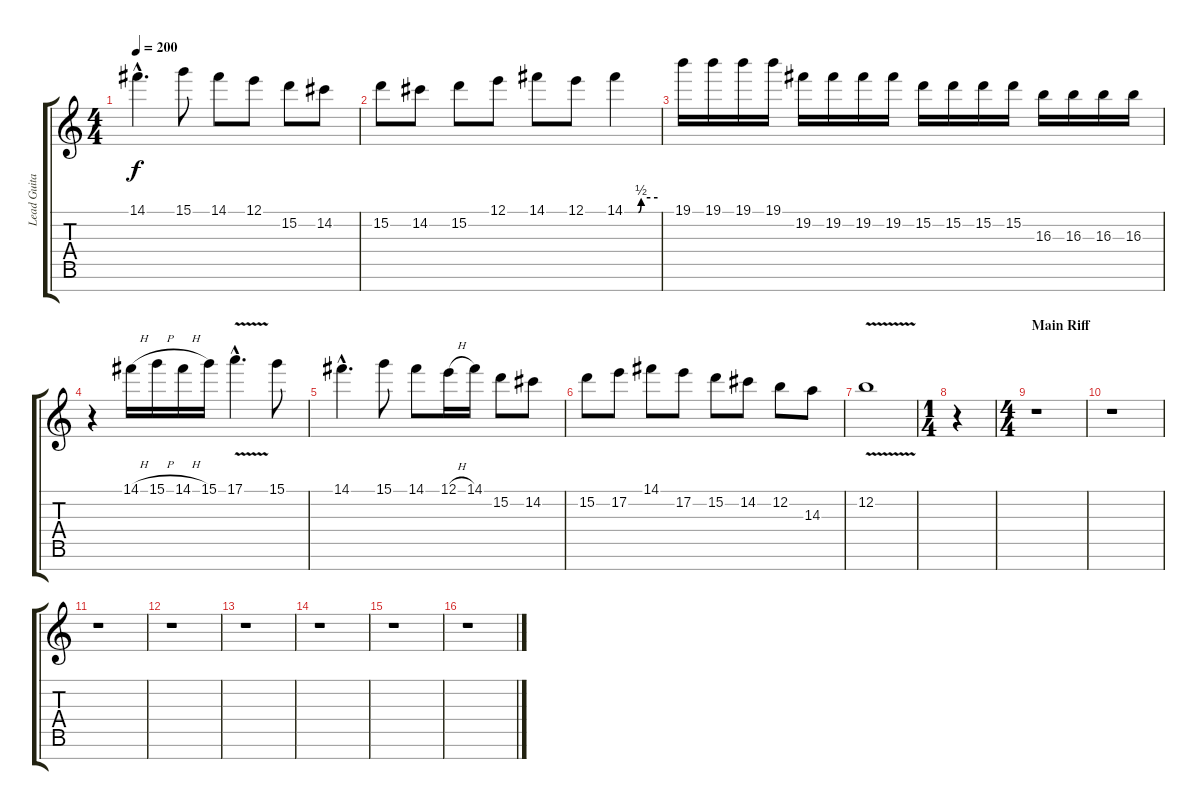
\track ("Lead Guitar 2" "Lead Guita") {instrument overdrivenguitar}
\staff {score tabs}
\tuning (E4 B3 G3 D3 A2 E2 B1) {hide}
\ts (4 4)
\tempo 200
\clef g2
\ks c
14.1{hac}.4{d dy f} 15.1.8 14.1.8 12.1.8 15.2.8 14.2.8 |
15.2.8 14.2.8 15.2.8 12.1.8 14.1.8 12.1.8 14.1{be (custom 0 0 25 0 30 2 60 2)}.4 |
19.1.16 19.1.16 19.1.16 19.1.16 19.2.16 19.2.16 19.2.16 19.2.16 15.2.16 15.2.16 15.2.16 15.2.16 16.3.16 16.3.16 16.3.16 16.3.16 |
r.4 14.1{h}.16 15.1{h}.16 14.1{h}.16 15.1.16 17.1{v hac}.4{d} 15.1.8 |
14.1{hac}.4{d} 15.1.8 14.1.8 12.1{h}.16 14.1.16 15.2.8 14.2.8 |
15.2.8 17.2.8 14.1.8 17.2.8 15.2.8 14.2.8 12.2.8 14.3.8 |
12.2{v}.1 |
\ts (1 4)
r.4 |
\ts (4 4)
\section ("" "Main Riff")
r.1 |
r.1 |
r.1 |
r.1 |
r.1 |
r.1 |
r.1 |
r.1
